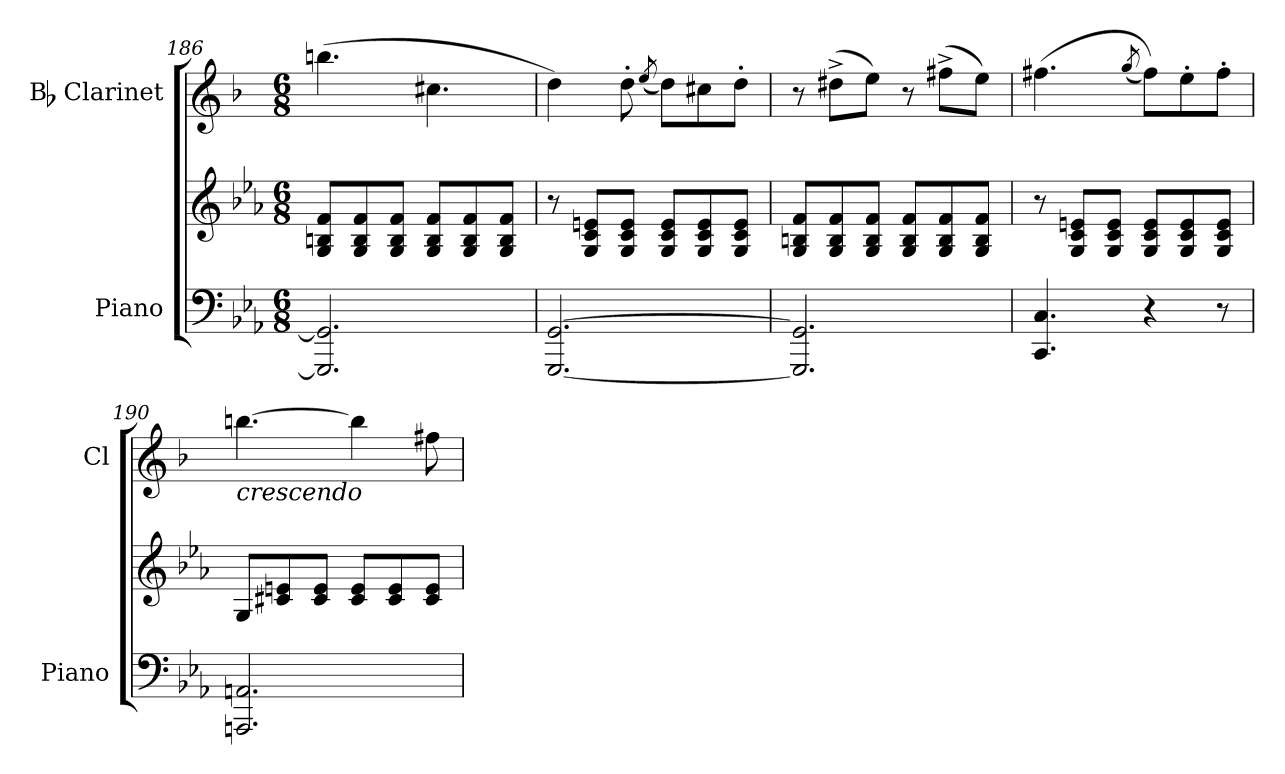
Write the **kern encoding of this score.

**kern	**kern	**kern
*part2	*part2	*part1
*staff3	*staff2	*staff1
*I"Piano	*	*I"Bb Clarinet
*I'Piano	*	*I'Cl
*clefF4	*clefG2	*clefG2
*	*	*ITrd1c2
*k[b-e-a-]	*k[b-e-a-]	*k[b-e-a-]
*E-:	*E-:	*E-:
*M6/8	*M6/8	*M6/8
=186	=186	=186
2.GGG/] 2.GG/]	8G/ 8Bn/ 8f/L	(>4.aan\
.	8G/ 8B/ 8f/	.
.	8G/ 8B/ 8f/J	.
.	8G/ 8B/ 8f/L	4.bn\
.	8G/ 8B/ 8f/	.
.	8G/ 8B/ 8f/J	.
=187	=187	=187
[2.GGG/ [2.GG/	8r	4cc\)
.	8G/ 8c/ 8en/L	.
.	8G/ 8c/ 8e/J	8cc'>\
.	.	(<8qdd/
.	8G/ 8c/ 8e/L	8cc\L)
.	8G/ 8c/ 8e/	8bn\
.	8G/ 8c/ 8e/J	8cc'>\J
!!LO:LB:g=z
=188	=188	=188
2.GGG/] 2.GG/]	8G/ 8Bn/ 8f/L	8r
.	8G/ 8B/ 8f/	(>8cc#X^>\L
.	8G/ 8B/ 8f/J	8dd\J)
.	8G/ 8B/ 8f/L	8r
.	8G/ 8B/ 8f/	(>8een^>\L
.	8G/ 8B/ 8f/J	8dd\J)
=189	=189	=189
4.CC/ 4.C/	8r	(>4.een\
.	8G/ 8c/ 8en/L	.
.	8G/ 8c/ 8e/J	.
.	.	(<8qff/
4r	8G/ 8c/ 8e/L	8ee\L))
.	8G/ 8c/ 8e/	8dd'>\
8r	8G/ 8c/ 8e/J	8ee'>\J
=190	=190	=190
!	!	!LO:TX:b:i:t=crescendo
2.AAAn/ 2.AAn/	8G/L	[4.aan\
.	8c#X/ 8en/	.
.	8c#/ 8e/J	.
.	8c#/ 8e/L	4aa\]
.	8c#/ 8e/	.
.	8c#/ 8e/J	8een\
=	=	=
*-	*-	*-
